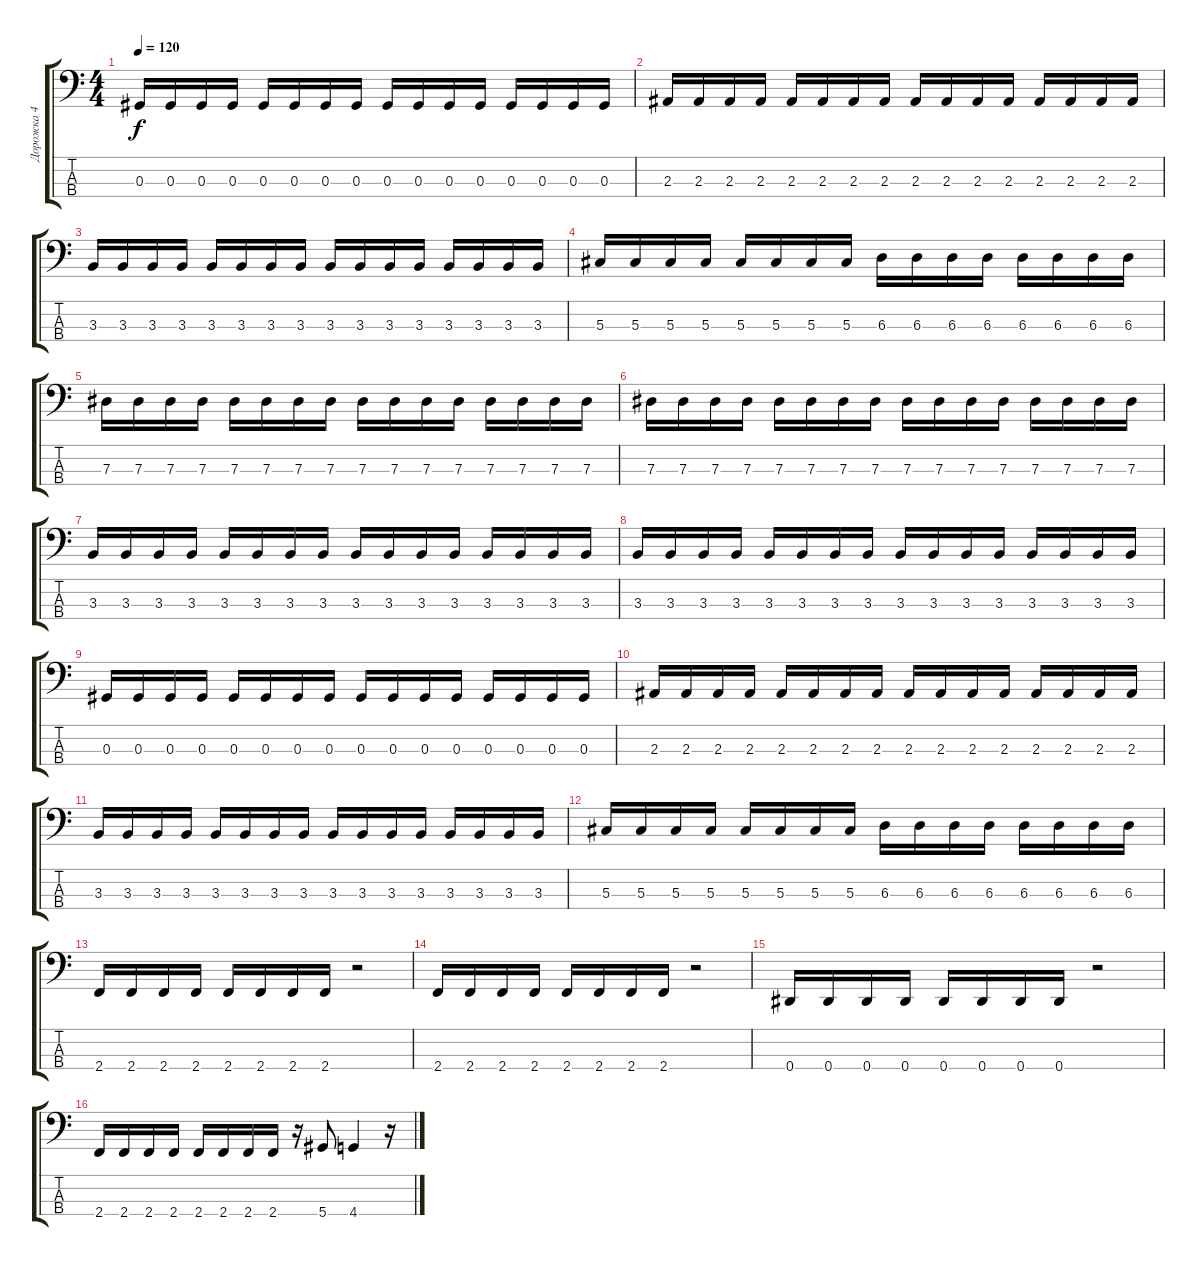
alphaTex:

\track ("Дорожка 4" "Дорожка 4") {instrument electricbassfinger}
\staff {score tabs}
\tuning (Gb2 Db2 Ab1 Eb1) {hide}
\ts (4 4)
\tempo 120
\clef f4
\ks c
0.3.16{dy f} 0.3.16 0.3.16 0.3.16 0.3.16 0.3.16 0.3.16 0.3.16 0.3.16 0.3.16 0.3.16 0.3.16 0.3.16 0.3.16 0.3.16 0.3.16 |
2.3.16 2.3.16 2.3.16 2.3.16 2.3.16 2.3.16 2.3.16 2.3.16 2.3.16 2.3.16 2.3.16 2.3.16 2.3.16 2.3.16 2.3.16 2.3.16 |
3.3.16 3.3.16 3.3.16 3.3.16 3.3.16 3.3.16 3.3.16 3.3.16 3.3.16 3.3.16 3.3.16 3.3.16 3.3.16 3.3.16 3.3.16 3.3.16 |
5.3.16 5.3.16 5.3.16 5.3.16 5.3.16 5.3.16 5.3.16 5.3.16 6.3.16 6.3.16 6.3.16 6.3.16 6.3.16 6.3.16 6.3.16 6.3.16 |
7.3.16 7.3.16 7.3.16 7.3.16 7.3.16 7.3.16 7.3.16 7.3.16 7.3.16 7.3.16 7.3.16 7.3.16 7.3.16 7.3.16 7.3.16 7.3.16 |
7.3.16 7.3.16 7.3.16 7.3.16 7.3.16 7.3.16 7.3.16 7.3.16 7.3.16 7.3.16 7.3.16 7.3.16 7.3.16 7.3.16 7.3.16 7.3.16 |
3.3.16 3.3.16 3.3.16 3.3.16 3.3.16 3.3.16 3.3.16 3.3.16 3.3.16 3.3.16 3.3.16 3.3.16 3.3.16 3.3.16 3.3.16 3.3.16 |
3.3.16 3.3.16 3.3.16 3.3.16 3.3.16 3.3.16 3.3.16 3.3.16 3.3.16 3.3.16 3.3.16 3.3.16 3.3.16 3.3.16 3.3.16 3.3.16 |
0.3.16 0.3.16 0.3.16 0.3.16 0.3.16 0.3.16 0.3.16 0.3.16 0.3.16 0.3.16 0.3.16 0.3.16 0.3.16 0.3.16 0.3.16 0.3.16 |
2.3.16 2.3.16 2.3.16 2.3.16 2.3.16 2.3.16 2.3.16 2.3.16 2.3.16 2.3.16 2.3.16 2.3.16 2.3.16 2.3.16 2.3.16 2.3.16 |
3.3.16 3.3.16 3.3.16 3.3.16 3.3.16 3.3.16 3.3.16 3.3.16 3.3.16 3.3.16 3.3.16 3.3.16 3.3.16 3.3.16 3.3.16 3.3.16 |
5.3.16 5.3.16 5.3.16 5.3.16 5.3.16 5.3.16 5.3.16 5.3.16 6.3.16 6.3.16 6.3.16 6.3.16 6.3.16 6.3.16 6.3.16 6.3.16 |
2.4.16 2.4.16 2.4.16 2.4.16 2.4.16 2.4.16 2.4.16 2.4.16 r.2 |
2.4.16 2.4.16 2.4.16 2.4.16 2.4.16 2.4.16 2.4.16 2.4.16 r.2 |
0.4.16 0.4.16 0.4.16 0.4.16 0.4.16 0.4.16 0.4.16 0.4.16 r.2 |
2.4.16 2.4.16 2.4.16 2.4.16 2.4.16 2.4.16 2.4.16 2.4.16 r.16 5.4.8 4.4.4 r.16
